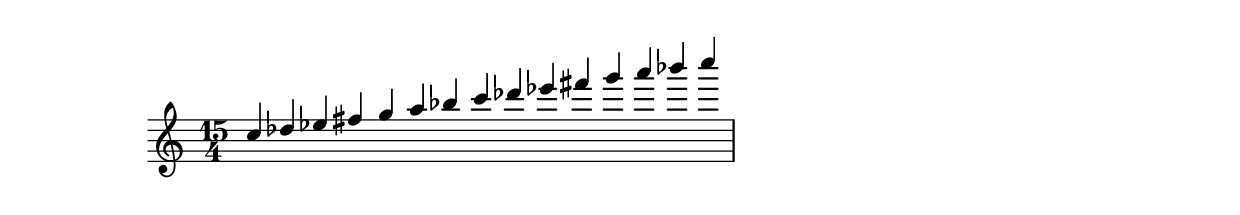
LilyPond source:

\version "2.18.2" \score { \new Staff << \new Voice { \set midiInstrument = #"piano" \voiceOne
 \key c \major \time 15/4
\override Voice.TextScript.font-size = #-4
 { c'' des'' ees'' fis'' g'' a'' bes'' c''' des''' ees''' fis''' g''' a''' bes''' c''''  } 
 } >> \layout { } \midi { \context { \Staff \remove "Staff_performer" }
\context { \Voice \consists "Staff_performer" } \tempo 2 = 60 } }
\paper{oddHeaderMarkup = ##f oddFooterMarkup = ##f}
